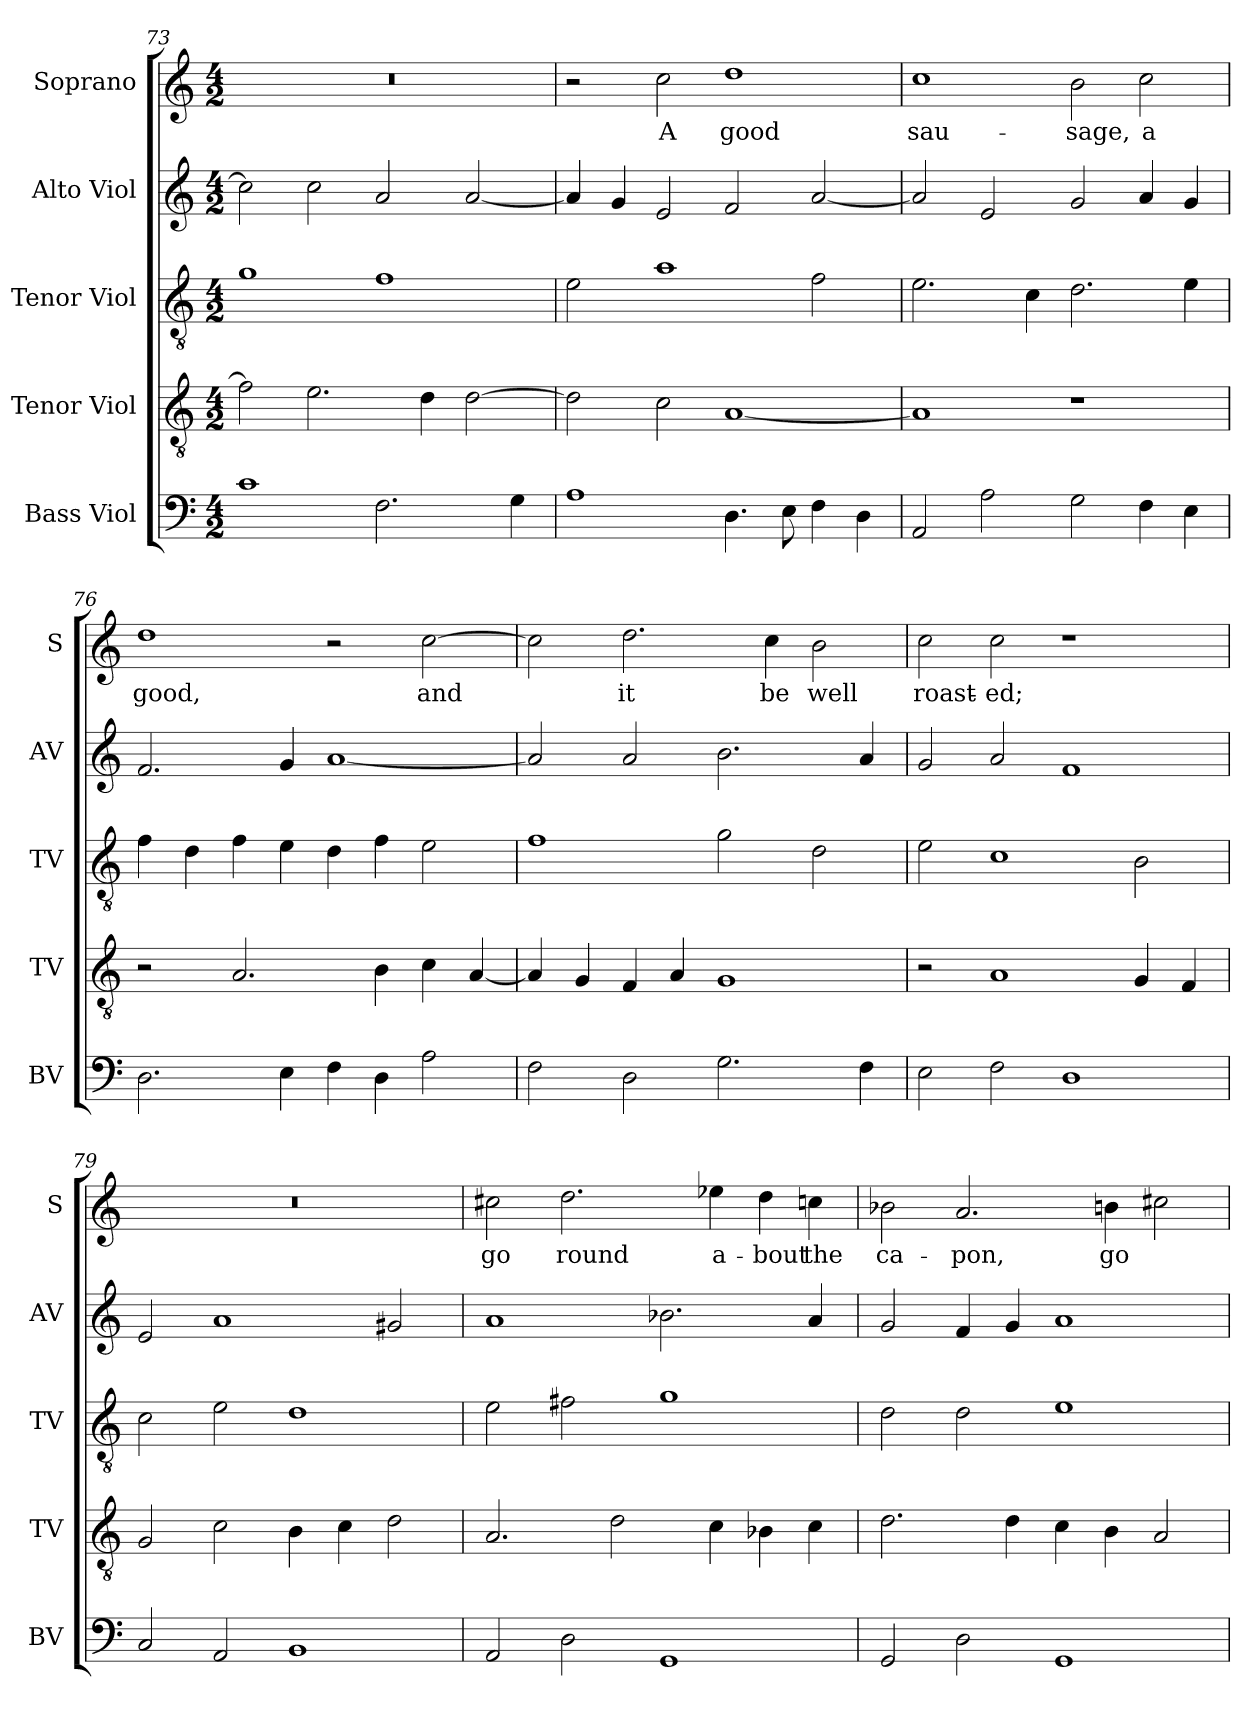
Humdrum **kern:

**kern	**kern	**kern	**kern	**kern	**text
*part5	*part4	*part3	*part2	*part1	*part1
*staff5	*staff4	*staff3	*staff2	*staff1	*staff1
*I"Bass Viol	*I"Tenor Viol	*I"Tenor Viol	*I"Alto Viol	*I"Soprano	*
*I'BV	*I'TV	*I'TV	*I'AV	*I'S	*
!!LO:LB:g=z
*clefF4	*clefGv2	*clefGv2	*clefG2	*clefG2	*
*ITrd7c12	*ITrd7c12	*ITrd7c12	*ITrd7c12	*	*
*k[]	*k[]	*k[]	*k[]	*k[]	*
*C:	*C:	*C:	*C:	*C:	*
*M4/2	*M4/2	*M4/2	*M4/2	*M4/2	*
=73	=73	=73	=73	=73	=73
1C	2F\]	1G	2c\]	0r	.
.	2.E\	.	2c\	.	.
2.FF\	.	1F	2A/	.	.
.	4D\	.	.	.	.
.	[2D\	.	[2A/	.	.
4GG\	.	.	.	.	.
=74	=74	=74	=74	=74	=74
1AA	2D\]	2E\	4A/]	2r	.
.	.	.	4G/	.	.
!	!	!	!	!	!LO:LY:b
.	2C\	1A	2E/	2cc\	A
!	!	!	!	!	!LO:LY:b
4.DD\	[1AA	.	2F/	1dd	good
8EE\	.	.	.	.	.
4FF\	.	2F\	[2A/	.	.
4DD\	.	.	.	.	.
=75	=75	=75	=75	=75	=75
!	!	!	!	!	!LO:LY:b
2AAA/	1AA]	2.E\	2A/]	1cc	sau-
2AA\	.	.	2E/	.	.
.	.	4C\	.	.	.
!	!	!	!	!	!LO:LY:b
2GG\	1r	2.D\	2G/	2b\	-sage,
!	!	!	!	!	!LO:LY:b
4FF\	.	.	4A/	2cc\	a
4EE\	.	4E\	4G/	.	.
=76	=76	=76	=76	=76	=76
!	!	!	!	!	!LO:LY:b
2.DD\	2r	4F\	2.F/	1dd	good,
.	.	4D\	.	.	.
.	2.AA/	4F\	.	.	.
4EE\	.	4E\	4G/	.	.
4FF\	.	4D\	[1A	2r	.
4DD\	4BB\	4F\	.	.	.
!	!	!	!	!	!LO:LY:b
2AA\	4C\	2E\	.	[2cc\	and
.	[4AA/	.	.	.	.
!!LO:PB:g=z
=77	=77	=77	=77	=77	=77
2FF\	4AA/]	1F	2A/]	2cc\]	.
.	4GG/	.	.	.	.
!	!	!	!	!	!LO:LY:b
2DD\	4FF/	.	2A/	2.dd\	it
.	4AA/	.	.	.	.
2.GG\	1GG	2G\	2.B\	.	.
!	!	!	!	!	!LO:LY:b
.	.	.	.	4cc\	be
!	!	!	!	!	!LO:LY:b
.	.	2D\	.	2b\	well
4FF\	.	.	4A/	.	.
=78	=78	=78	=78	=78	=78
!	!	!	!	!	!LO:LY:b
2EE\	2r	2E\	2G/	2cc\	roast-
!	!	!	!	!	!LO:LY:b
2FF\	1AA	1C	2A/	2cc\	-ed;
1DD	.	.	1F	1r	.
.	4GG/	2BB\	.	.	.
.	4FF/	.	.	.	.
=79	=79	=79	=79	=79	=79
2CC/	2GG/	2C\	2E/	0r	.
2AAA/	2C\	2E\	1A	.	.
1BBB	4BB\	1D	.	.	.
.	4C\	.	.	.	.
.	2D\	.	2G#X/	.	.
=80	=80	=80	=80	=80	=80
!	!	!	!	!	!LO:LY:b
2AAA/	2.AA/	2E\	1A	2cc#X\	go
!	!	!	!	!	!LO:LY:b
2DD\	.	2F#X\	.	2.dd\	round
.	2D\	.	.	.	.
1GGG	.	1G	2.B-X\	.	.
!	!	!	!	!	!LO:LY:b
.	4C\	.	.	4ee-X\	a-
!	!	!	!	!	!LO:LY:b
.	4BB-X\	.	.	4dd\	-bout
!	!	!	!	!	!LO:LY:b
.	4C\	.	4A/	4ccn\	the
!!LO:LB:g=z
=81	=81	=81	=81	=81	=81
!	!	!	!	!	!LO:LY:b
2GGG/	2.D\	2D\	2G/	2b-X\	ca-
!	!	!	!	!	!LO:LY:b
2DD\	.	2D\	4F/	2.a/	-pon,
.	4D\	.	4G/	.	.
1GGG	4C\	1E	1A	.	.
!	!	!	!	!	!LO:LY:b
.	4BB\	.	.	4bn\	go
.	2AA/	.	.	2cc#X\	.
=	=	=	=	=	=
*-	*-	*-	*-	*-	*-
